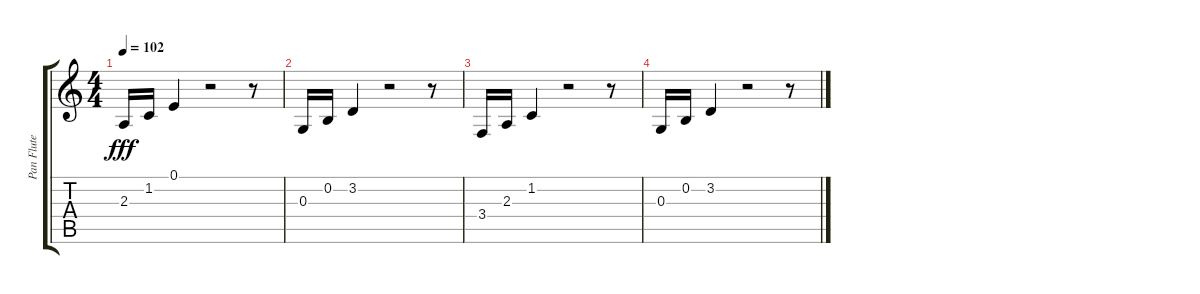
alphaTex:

\track ("Pan Flute" "Pan Flute") {instrument panflute}
\staff {score tabs}
\tuning (E4 B3 G3 D3 A2 E2) {hide}
\ts (4 4)
\tempo 102
\clef g2
\ks c
2.3.16{dy fff} 1.2.16 0.1.4 r.2 r.8 |
0.3.16 0.2.16 3.2.4 r.2 r.8 |
3.4.16 2.3.16 1.2.4 r.2 r.8 |
0.3.16 0.2.16 3.2.4 r.2 r.8
